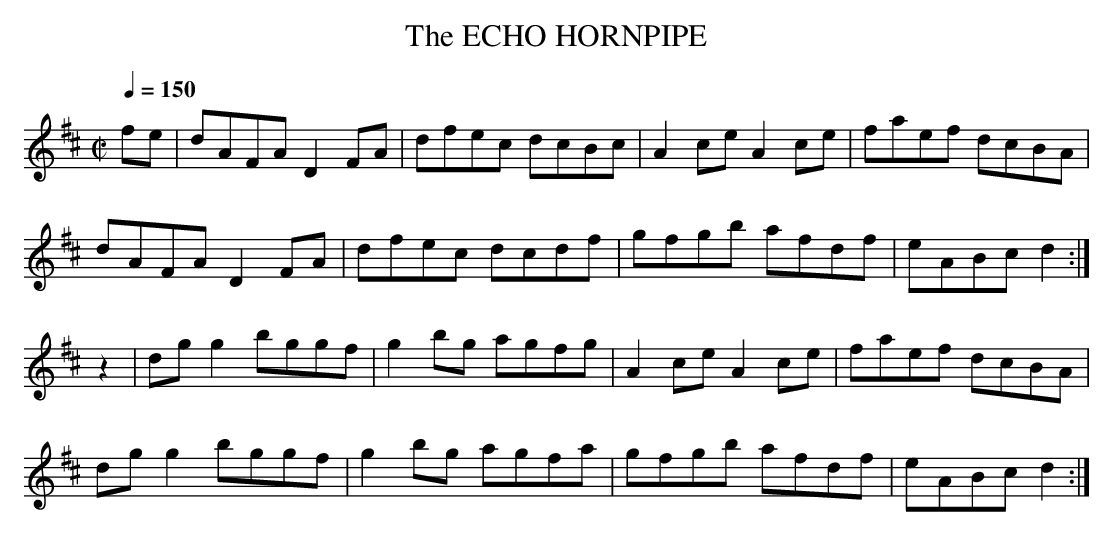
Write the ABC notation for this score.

X:1
T:ECHO HORNPIPE, The
Q:1/4=150
M:C|
L:1/8
K:D
fe|dAFA D2FA|dfec dcBc|A2ce A2ce|faef dcBA|
dAFA D2FA|dfec dcdf|gfgb afdf|eABc d2:|
z2|dgg2 bggf|g2bg agfg|A2ce A2ce|faef dcBA|
dgg2 bggf|g2bg agfa|gfgb afdf|eABc d2:|
